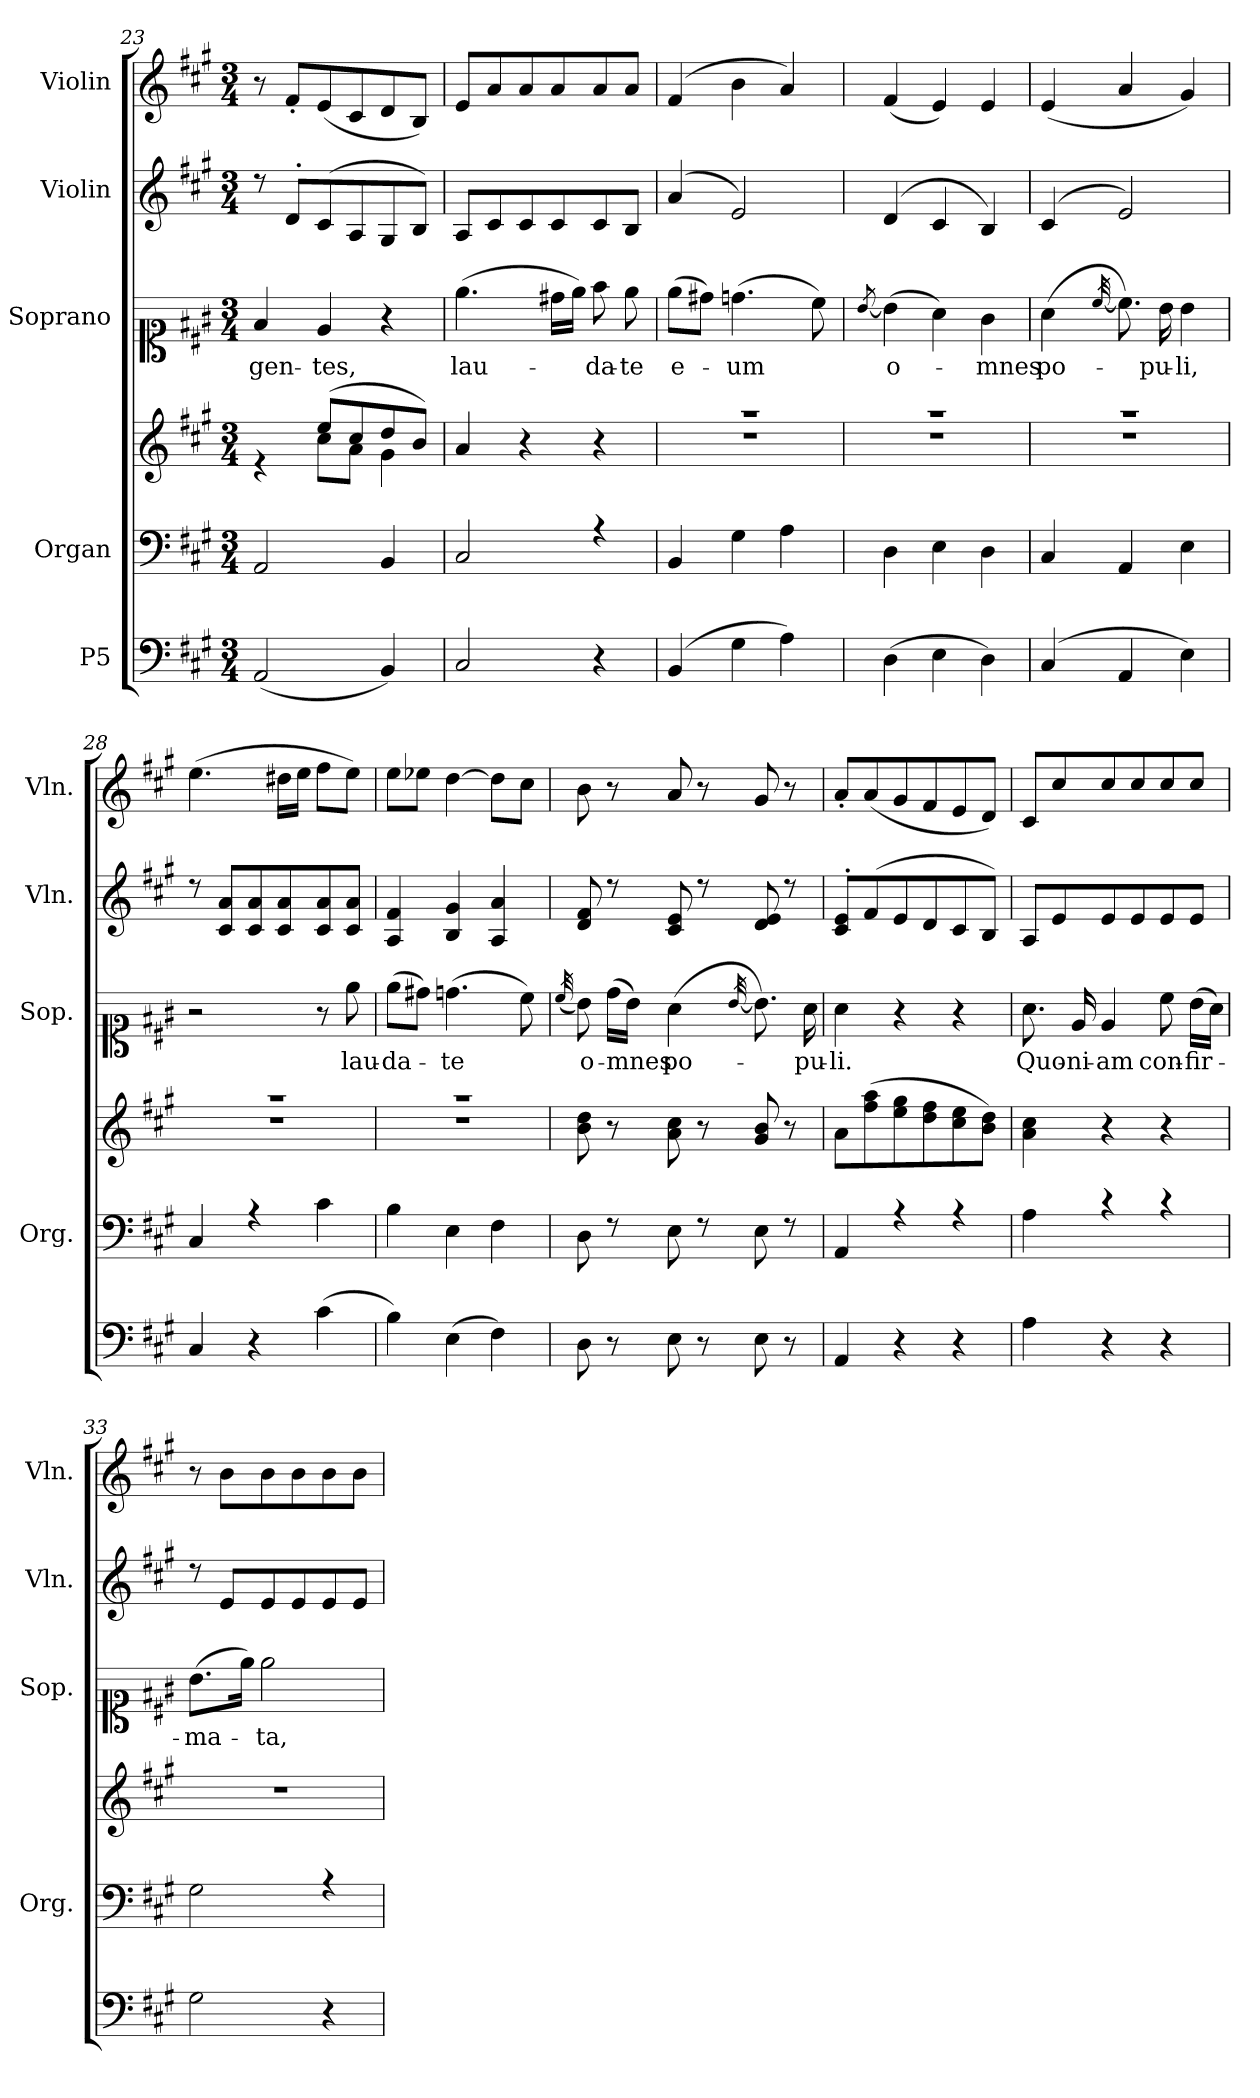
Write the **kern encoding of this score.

**kern	**kern	**kern	**kern	**text	**kern	**kern
*part5	*part4	*part4	*part3	*part3	*part2	*part1
*staff6	*staff5	*staff4	*staff3	*staff3	*staff2	*staff1
*I"P5	*I"Organ	*	*I"Soprano	*	*I"Violin	*I"Violin
*	*I'Org.	*	*I'Sop.	*	*I'Vln.	*I'Vln.
*clefF4	*clefF4	*clefG2	*clefC1	*	*clefG2	*clefG2
*k[f#c#g#]	*k[f#c#g#]	*k[f#c#g#]	*k[f#c#g#]	*	*k[f#c#g#]	*k[f#c#g#]
*A:	*A:	*A:	*A:	*	*A:	*A:
*M3/4	*M3/4	*M3/4	*M3/4	*	*M3/4	*M3/4
=23	=23	=23	=23	=23	=23	=23
*	*^	*^	*	*	*	*
*	*	*	*	*^	*	*	*	*
!	!	!	!	!	!	!	!LO:LY:b	!	!
*	*	*	*	*	*	*	*	*^	*
(<2AA/	2AA/	2.ryy	2.ryy	4ryy	4r	4f#/	gen-	8r	2.ryy	8r
.	.	.	.	.	.	.	.	8d'>/L	.	8f#'>/L
!	!	!	!	!	!	!	!LO:LY:b	!	!	!
.	.	.	.	8cc#\L	(>8ee/L	4e/	-tes,	(<8c#/	.	(<8e/
.	.	.	.	8a\J	8cc#/	.	.	8A/	.	8c#/
4BB/)	4BB/	.	.	4g#\	8dd/	4r	.	8G#/	.	8d/
.	.	.	.	.	8b/J)	.	.	8B/J)	.	8B/J)
=24	=24	=24	=24	=24	=24	=24	=24	=24	=24	=24
!	!	!	!	!	!	!	!LO:LY:b	!	!	!
2C#/	2C#/	2.ryy	2.ryy	2.ryy	4a/	(>4.ee\	lau-	8A/L	2.ryy	8e/L
.	.	.	.	.	.	.	.	8c#/	.	8a/
.	.	.	.	.	4r	.	.	8c#/	.	8a/
.	.	.	.	.	.	16dd#X\LL	.	8c#/	.	8a/
.	.	.	.	.	.	16ee\JJ)	.	.	.	.
!	!	!	!	!	!	!	!LO:LY:b	!	!	!
4r	4r	.	.	.	4r	8ff#\	-da-	8c#/	.	8a/
!	!	!	!	!	!	!	!LO:LY:b	!	!	!
.	.	.	.	.	.	8ee\	-te	8B/J	.	8a/J
=25	=25	=25	=25	=25	=25	=25	=25	=25	=25	=25
!	!	!	!LO:N:vis=1	!	!LO:N:vis=1	!	!LO:LY:b	!	!	!
(>4BB/	4BB/	2.ryy	2.raa	2.ryy	2.r	(>8ee\L	e-	(<4a/	2.ryy	(>4f#/
.	.	.	.	.	.	8dd#X\J)	.	.	.	.
!	!	!	!	!	!	!	!LO:LY:b	!	!	!
4G#\	4G#\	.	.	.	.	(>4.ddn\	-um	2e/)	.	4b\
4A\)	4A\	.	.	.	.	.	.	.	.	4a/)
.	.	.	.	.	.	8cc#\)	.	.	.	.
=26	=26	=26	=26	=26	=26	=26	=26	=26	=26	=26
.	.	.	.	.	.	[<8qb/	.	.	.	.
!	!	!	!LO:N:vis=1	!	!LO:N:vis=1	!	!LO:LY:b	!	!	!
(>4D\	4D\	2.ryy	2.raa	2.ryy	2.r	(>4b\]	o-	(<4d/	2.ryy	(<4f#/
4E\	4E\	.	.	.	.	4a\)	.	4c#/	.	4e/)
!	!	!	!	!	!	!	!LO:LY:b	!	!	!
4D\)	4D\	.	.	.	.	4g#\	-mnes	4B/)	.	4e/
!!LO:PB:g=z
=27	=27	=27	=27	=27	=27	=27	=27	=27	=27	=27
!	!	!	!LO:N:vis=1	!	!LO:N:vis=1	!	!LO:LY:b	!	!	!
(>4C#/	4C#/	2.ryy	2.raa	2.ryy	2.r	(>4a\	po-	(<4c#/	2.ryy	(<4e/
.	.	.	.	.	.	[<32qcc#/	.	.	.	.
4AA/	4AA/	.	.	.	.	8.cc#\])	.	2e/)	.	4a/
!	!	!	!	!	!	!	!LO:LY:b	!	!	!
.	.	.	.	.	.	16b\	-pu-	.	.	.
!	!	!	!	!	!	!	!LO:LY:b	!	!	!
4E\)	4E\	.	.	.	.	4b\	-li,	.	.	4g#/)
=28	=28	=28	=28	=28	=28	=28	=28	=28	=28	=28
!	!	!	!LO:N:vis=1	!	!LO:N:vis=1	!	!	!	!	!
4C#/	4C#/	2.ryy	2.raa	2.ryy	2.r	2r	.	8r	2.ryy	(>4.ee\
.	.	.	.	.	.	.	.	8c#/ 8a/L	.	.
4r	4r	.	.	.	.	.	.	8c#/ 8a/	.	.
.	.	.	.	.	.	.	.	8c#/ 8a/	.	16dd#X\LL
.	.	.	.	.	.	.	.	.	.	16ee\JJ
(>4c#\	4c#\	.	.	.	.	8r	.	8c#/ 8a/	.	8ff#\L
!	!	!	!	!	!	!	!LO:LY:b	!	!	!
.	.	.	.	.	.	8ee\	lau-	8c#/ 8a/J	.	8ee\J)
=29	=29	=29	=29	=29	=29	=29	=29	=29	=29	=29
!	!	!	!LO:N:vis=1	!	!LO:N:vis=1	!	!LO:LY:b	!	!	!
4B\)	4B\	2.ryy	2.raa	2.ryy	2.r	(>8ee\L	-da-	4A/ 4f#/	2.ryy	8ee\L
.	.	.	.	.	.	8dd#X\J)	.	.	.	8ee-X\J
!	!	!	!	!	!	!	!LO:LY:b	!	!	!
(>4E\	4E\	.	.	.	.	(>4.ddn\	-te	4B/ 4g#/	.	[>4dd\
4F#\)	4F#\	.	.	.	.	.	.	4A/ 4a/	.	8dd\L]
.	.	.	.	.	.	8cc#\)	.	.	.	8cc#\J
=30	=30	=30	=30	=30	=30	=30	=30	=30	=30	=30
.	.	.	.	.	.	(<32qcc#/	.	.	.	.
!	!	!	!	!	!	!	!LO:LY:b	!	!	!
8D\	8D\	2.ryy	2.ryy	2.ryy	8b\ 8dd\	8b\)	o-	8d/ 8f#/	2.ryy	8b\
8r	8r	.	.	.	8r	(>16dd\LL	.	8r	.	8r
!	!	!	!	!	!	!	!LO:LY:b	!	!	!
.	.	.	.	.	.	16b\JJ)	-mnes	.	.	.
!	!	!	!	!	!	!	!LO:LY:b	!	!	!
8E\	8E\	.	.	.	8a\ 8cc#\	(>4a\	po-	8c#/ 8e/	.	8a/
8r	8r	.	.	.	8r	.	.	8r	.	8r
.	.	.	.	.	.	[<32qb/	.	.	.	.
8E\	8E\	.	.	.	8g#/ 8b/	8.b\])	.	8d/ 8e/	.	8g#/
8r	8r	.	.	.	8r	.	.	8r	.	8r
!	!	!	!	!	!	!	!LO:LY:b	!	!	!
.	.	.	.	.	.	16a\	-pu-	.	.	.
=31	=31	=31	=31	=31	=31	=31	=31	=31	=31	=31
!	!	!	!	!	!	!	!LO:LY:b	!	!	!
4AA/	4AA/	2.ryy	2.ryy	2.ryy	8a\L	4a\	-li.	8c#/'> 8e/'>L	2.ryy	8a'>/L
.	.	.	.	.	(>8ff#\ 8aa\	.	.	(<8f#/	.	(<8a/
4r	4r	.	.	.	8ee\ 8gg#\	4r	.	8e/	.	8g#/
.	.	.	.	.	8dd\ 8ff#\	.	.	8d/	.	8f#/
4r	4r	.	.	.	8cc#\ 8ee\	4r	.	8c#/	.	8e/
.	.	.	.	.	8b\ 8dd\J)	.	.	8B/J)	.	8d/J)
!!LO:LB:g=z
=32	=32	=32	=32	=32	=32	=32	=32	=32	=32	=32
!	!	!	!	!	!	!	!LO:LY:b	!	!	!
4A\	4A\	2.ryy	2.ryy	2.ryy	4a\ 4cc#\	8.a\	Quo-	8A/L	2.ryy	8c#/L
.	.	.	.	.	.	.	.	8e/	.	8cc#/
!	!	!	!	!	!	!	!LO:LY:b	!	!	!
.	.	.	.	.	.	16e/	-ni-	.	.	.
!	!	!	!	!	!	!	!LO:LY:b	!	!	!
4r	4r	.	.	.	4r	4e/	-am	8e/	.	8cc#/
.	.	.	.	.	.	.	.	8e/	.	8cc#/
!	!	!	!	!	!	!	!LO:LY:b	!	!	!
4r	4r	.	.	.	4r	8cc#\	con-	8e/	.	8cc#/
!	!	!	!	!	!	!	!LO:LY:b	!	!	!
.	.	.	.	.	.	(>16b\LL	-fir-	8e/J	.	8cc#/J
.	.	.	.	.	.	16a\JJ)	.	.	.	.
=33	=33	=33	=33	=33	=33	=33	=33	=33	=33	=33
!	!	!	!	!	!LO:N:vis=1	!	!LO:LY:b	!	!	!
2G#\	2G#\	2.ryy	2.ryy	2.ryy	2.r	(>8.b\L	-ma-	8r	2.ryy	8r
.	.	.	.	.	.	.	.	8e/L	.	8b\L
.	.	.	.	.	.	16ee\Jk)	.	.	.	.
!	!	!	!	!	!	!	!LO:LY:b	!	!	!
.	.	.	.	.	.	2ee\	-ta,	8e/	.	8b\
.	.	.	.	.	.	.	.	8e/	.	8b\
4r	4r	.	.	.	.	.	.	8e/	.	8b\
.	.	.	.	.	.	.	.	8e/J	.	8b\J
*	*v	*v	*	*	*	*	*	*v	*v	*
*	*	*v	*v	*v	*	*	*	*
=	=	=	=	=	=	=
*-	*-	*-	*-	*-	*-	*-
